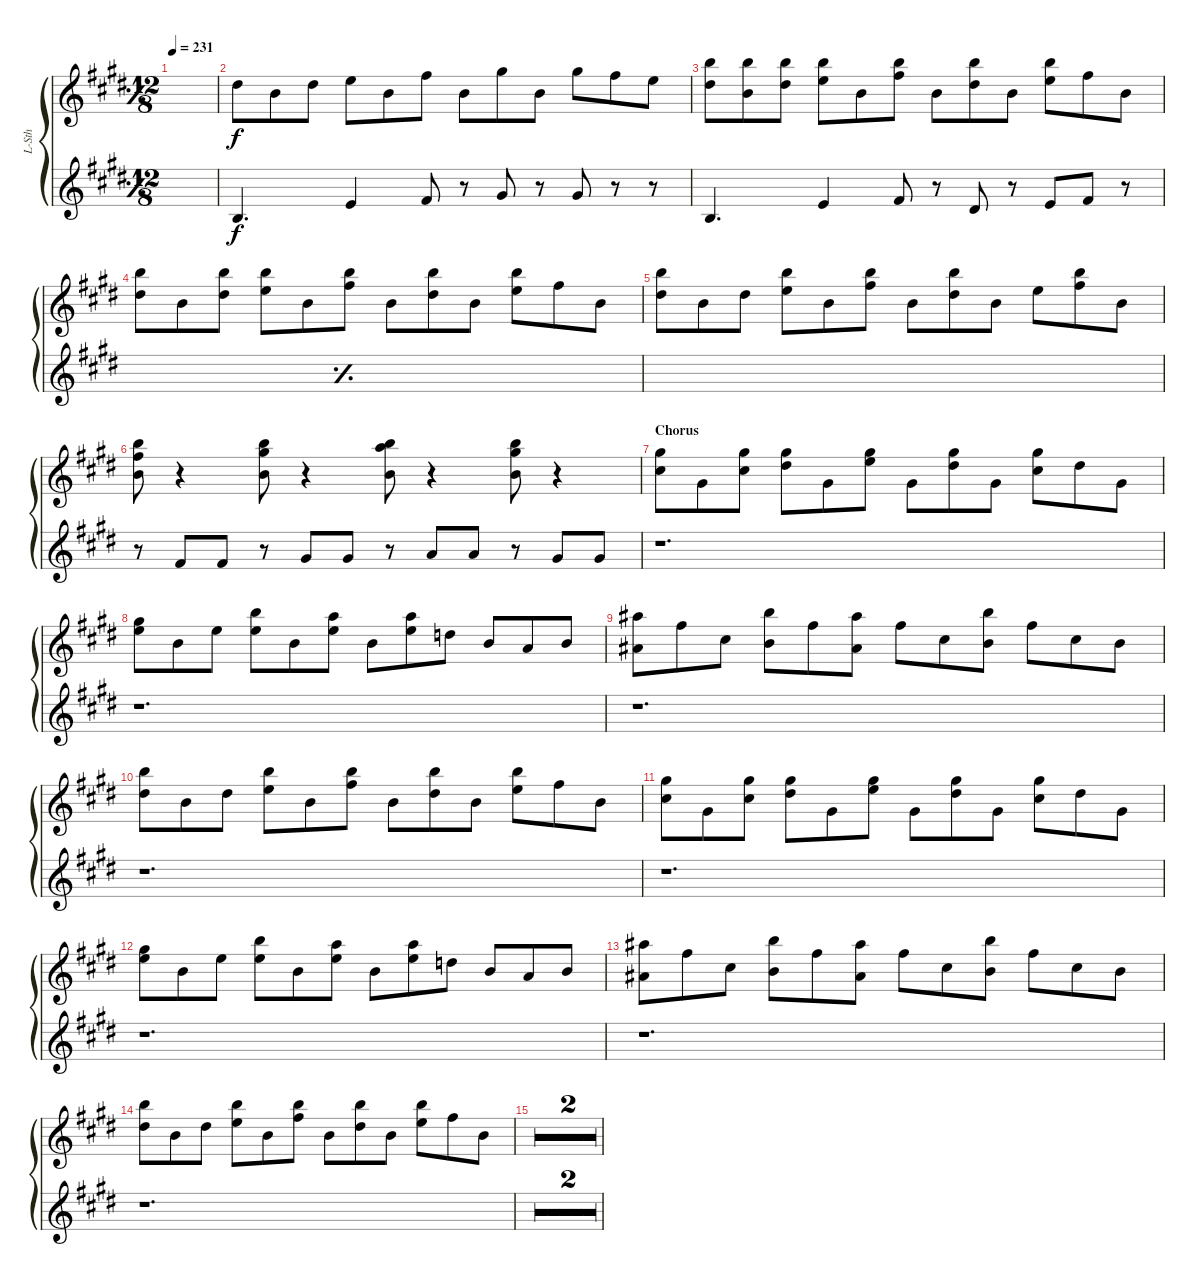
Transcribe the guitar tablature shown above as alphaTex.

\defaultSystemsLayout 4
\bracketExtendMode groupsimilarinstruments
\otherSystemsTrackNameOrientation horizontal
\track ("Synthesizer" "L-Sth") {multiBarRest instrument lead7fifths}
\staff {score}
\tuning (E4 B3 G3 D3 A2 E2)
\ts (12 8)
\tempo 231
\clef g2
\simile simple
\ks e
|
11.1{acc #}.8 7.1{acc forcenatural}.8 11.1{acc #}.8 12.1{acc forcenatural}.8 12.2{acc forcenatural}.8 14.1{acc #}.8 12.2{acc forcenatural}.8 16.1{acc #}.8 12.2{acc forcenatural}.8 16.1{acc #}.8 14.1{acc #}.8 12.1{acc forcenatural}.8 |
(16.2{acc #} 19.1{acc forcenatural}).8 (16.3{acc forcenatural} 19.1{acc forcenatural}).8 (16.2{acc #} 19.1{acc forcenatural}).8 (21.3{acc forcenatural} 24.2{acc forcenatural}).8 16.3{acc forcenatural}.8 (19.2{acc #} 19.1{acc forcenatural}).8 16.3{acc forcenatural}.8 (16.2{acc #} 19.1{acc forcenatural}).8 12.2{acc forcenatural}.8 (17.2{acc forcenatural} 19.1{acc forcenatural}).8 14.1{acc #}.8 12.2{acc forcenatural}.8 |
(16.2{acc #} 19.1{acc forcenatural}).8 12.2{acc forcenatural}.8 (16.2{acc #} 19.1{acc forcenatural}).8 (21.3{acc forcenatural} 24.2{acc forcenatural}).8 16.3{acc forcenatural}.8 (19.2{acc #} 19.1{acc forcenatural}).8 16.3{acc forcenatural}.8 (16.2{acc #} 19.1{acc forcenatural}).8 12.2{acc forcenatural}.8 (17.2{acc forcenatural} 19.1{acc forcenatural}).8 14.1{acc #}.8 12.2{acc forcenatural}.8 |
(16.2{acc #} 19.1{acc forcenatural}).8 12.2{acc forcenatural}.8 16.2{acc #}.8 (17.2{acc forcenatural} 19.1{acc forcenatural}).8 16.3{acc forcenatural}.8 (19.2{acc #} 19.1{acc forcenatural}).8 16.3{acc forcenatural}.8 (16.2{acc #} 19.1{acc forcenatural}).8 12.2{acc forcenatural}.8 17.2{acc forcenatural}.8 (19.2{acc #} 19.1{acc forcenatural}).8 16.3{acc forcenatural}.8 |
(19.1{acc forcenatural} 19.2{acc #} 16.3{acc forcenatural}).8 r.4 (21.4{acc forcenatural} 19.1{acc forcenatural} 21.2{acc #}).8 r.4 (26.5{acc forcenatural} 24.2{acc forcenatural} 26.3{acc forcenatural}).8 r.4 (21.4{acc forcenatural} 19.1{acc forcenatural} 21.2{acc #}).8 r.4 |
\section ("" "Chorus")
(16.1{acc #} 14.2{acc #}).8 13.3{acc #}.8 (16.1{acc #} 14.2{acc #}).8 (16.1{acc #} 16.2{acc #}).8 13.3{acc #}.8 (16.1{acc #} 17.2{acc forcenatural}).8 13.3{acc #}.8 (16.1{acc #} 16.2{acc #}).8 13.3{acc #}.8 (16.1{acc #} 14.2{acc #}).8 11.1{acc #}.8 13.3{acc #}.8 |
(16.1{acc #} 17.2{acc forcenatural}).8 12.2{acc forcenatural}.8 17.2{acc forcenatural}.8 (19.1{acc forcenatural} 17.2{acc forcenatural}).8 12.2{acc forcenatural}.8 (17.1{acc forcenatural} 17.2{acc forcenatural}).8 12.2{acc forcenatural}.8 (17.1{acc forcenatural} 17.2{acc forcenatural}).8 10.1{acc forcenatural}.8 7.1{acc forcenatural}.8 5.1{acc forcenatural}.8 7.1{acc forcenatural}.8 |
(18.1{acc #} 15.3{acc #}).8 14.1{acc #}.8 14.2{acc #}.8 (19.1{acc forcenatural} 16.3{acc forcenatural}).8 14.1{acc #}.8 (18.1{acc #} 15.3{acc #}).8 14.1{acc #}.8 14.2{acc #}.8 (19.1{acc forcenatural} 16.3{acc forcenatural}).8 14.1{acc #}.8 9.1{acc #}.8 12.2{acc forcenatural}.8 |
(19.1{acc forcenatural} 16.2{acc #}).8 12.2{acc forcenatural}.8 16.2{acc #}.8 (19.1{acc forcenatural} 17.2{acc forcenatural}).8 16.3{acc forcenatural}.8 (19.1{acc forcenatural} 19.2{acc #}).8 16.3{acc forcenatural}.8 (19.1{acc forcenatural} 16.2{acc #}).8 12.2{acc forcenatural}.8 (19.1{acc forcenatural} 17.2{acc forcenatural}).8 14.1{acc #}.8 12.2{acc forcenatural}.8 |
(16.1{acc #} 14.2{acc #}).8 13.3{acc #}.8 (16.1{acc #} 14.2{acc #}).8 (16.1{acc #} 16.2{acc #}).8 13.3{acc #}.8 (16.1{acc #} 17.2{acc forcenatural}).8 13.3{acc #}.8 (16.1{acc #} 16.2{acc #}).8 13.3{acc #}.8 (16.1{acc #} 14.2{acc #}).8 11.1{acc #}.8 13.3{acc #}.8 |
(16.1{acc #} 17.2{acc forcenatural}).8 12.2{acc forcenatural}.8 17.2{acc forcenatural}.8 (19.1{acc forcenatural} 17.2{acc forcenatural}).8 12.2{acc forcenatural}.8 (17.1{acc forcenatural} 17.2{acc forcenatural}).8 12.2{acc forcenatural}.8 (17.1{acc forcenatural} 17.2{acc forcenatural}).8 10.1{acc forcenatural}.8 7.1{acc forcenatural}.8 5.1{acc forcenatural}.8 7.1{acc forcenatural}.8 |
(18.1{acc #} 15.3{acc #}).8 14.1{acc #}.8 14.2{acc #}.8 (19.1{acc forcenatural} 16.3{acc forcenatural}).8 14.1{acc #}.8 (18.1{acc #} 15.3{acc #}).8 14.1{acc #}.8 14.2{acc #}.8 (19.1{acc forcenatural} 16.3{acc forcenatural}).8 14.1{acc #}.8 9.1{acc #}.8 12.2{acc forcenatural}.8 |
(19.1{acc forcenatural} 16.2{acc #}).8 12.2{acc forcenatural}.8 16.2{acc #}.8 (19.1{acc forcenatural} 17.2{acc forcenatural}).8 16.3{acc forcenatural}.8 (19.1{acc forcenatural} 19.2{acc #}).8 16.3{acc forcenatural}.8 (19.1{acc forcenatural} 16.2{acc #}).8 12.2{acc forcenatural}.8 (19.1{acc forcenatural} 17.2{acc forcenatural}).8 14.1{acc #}.8 12.2{acc forcenatural}.8 |
r.1{d} |
r.1{d}
\staff {score}
\tuning (E4 B3 G3 D3 A2 E2)
\clef g2
\ottava regular
\simile simple
\ks e
|
\simile none
0.2{acc forcenatural}.4{d} 0.1{acc forcenatural}.4 2.1{acc #}.8 r.8 4.1{acc #}.8 r.8 4.1{acc #}.8 r.8 r.8 |
0.2{acc forcenatural}.4{d} 0.1{acc forcenatural}.4 2.1{acc #}.8 r.8 4.2{acc #}.8 r.8 0.1{acc forcenatural}.8 2.1{acc #}.8 r.8 |
\simile simple
|
|
\simile none
r.8 2.1{acc #}.8 2.1{acc #}.8 r.8 4.1{acc #}.8 4.1{acc #}.8 r.8 5.1{acc forcenatural}.8 5.1{acc forcenatural}.8 r.8 4.1{acc #}.8 4.1{acc #}.8 |
r.1{d} |
r.1{d} |
r.1{d} |
r.1{d} |
r.1{d} |
r.1{d} |
r.1{d} |
r.1{d} |
r.1{d} |
r.1{d}
